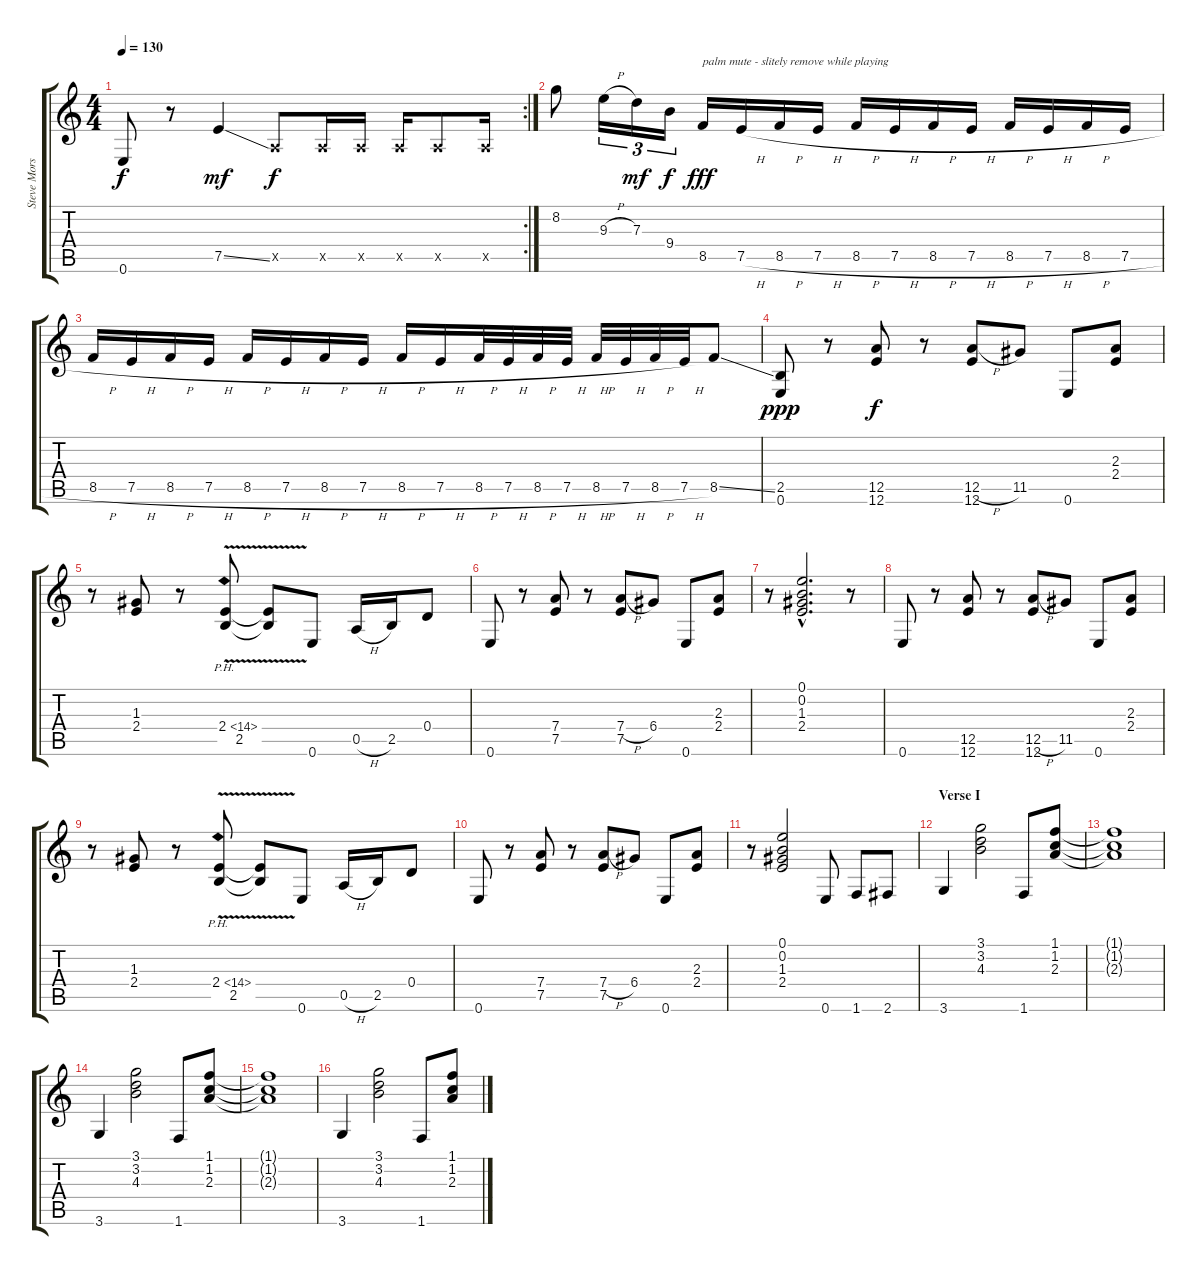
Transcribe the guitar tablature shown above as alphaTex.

\track ("Steve Morse - Distortion" "Steve Mors") {instrument distortionguitar}
\staff {score tabs}
\tuning (E4 B3 G3 D3 A2 E2) {hide}
\rc 2
\ts (4 4)
\tempo 130
\clef g2
\ks c
0.6.8{dy f instrument slapbass1} r.8 7.5{ss}.4{dy mf} 0.5{x}.8{dy f instrument distortionguitar} 0.5{x}.16 0.5{x}.16 0.5{x}.16 0.5{x}.8 0.5{x}.16 |
8.2.8 9.3{h}.16{tu (3 2)} 7.3.16{tu (3 2) dy mf} 9.4.16{tu (3 2) dy f} 8.5.16{txt "palm mute - slitely remove while playing " dy fff volume 9} 7.5{h}.16{volume 16} 8.5{h}.16 7.5{h}.16 8.5{h}.16 7.5{h}.16 8.5{h}.16 7.5{h}.16 8.5{h}.16 7.5{h}.16 8.5{h}.16 7.5{h}.16 |
8.5{h}.16 7.5{h}.16 8.5{h}.16 7.5{h}.16 8.5{h}.16 7.5{h}.16 8.5{h}.16 7.5{h}.16 8.5{h}.16 7.5{h}.16 8.5{h}.32 7.5{h}.32 8.5{h}.32 7.5{h}.32 8.5{h}.32 7.5{h}.32 8.5{h}.32 7.5{h}.32 8.5{ss}.8 |
(2.5 0.6).8{dy ppp} r.8 (12.5 12.6).8{dy f} r.8 (12.5{h} 12.6).8 11.5.8 0.6.8 (2.3 2.4).8 |
r.8 (1.3 2.4).8 r.8 (2.4{ph 12} 2.5{v}).8 (2.4{t} 2.5{t}).8 0.6.8 0.5{h}.16 2.5.16 0.4.8 |
0.6.8 r.8 (7.4 7.5).8 r.8 (7.4{h} 7.5).8 6.4.8 0.6.8 (2.3 2.4).8 |
r.8 (0.1{hac} 0.2{hac} 1.3{hac} 2.4{hac}).2{d} r.8 |
0.6.8 r.8 (12.5 12.6).8 r.8 (12.5{h} 12.6).8 11.5.8 0.6.8 (2.3 2.4).8 |
r.8 (1.3 2.4).8 r.8 (2.4{ph 12} 2.5{v}).8 (2.4{t} 2.5{t}).8 0.6.8 0.5{h}.16 2.5.16 0.4.8 |
0.6.8 r.8 (7.4 7.5).8 r.8 (7.4{h} 7.5).8 6.4.8 0.6.8 (2.3 2.4).8 |
r.8 (0.1 0.2 1.3 2.4).2 0.6.8 1.6.8 2.6.8 |
\section ("" "Verse I")
3.6.4 (3.1 3.2 4.3).2 1.6.8 (1.1 1.2 2.3).8 |
(1.1{t} 1.2{t} 2.3{t}).1 |
3.6.4 (3.1 3.2 4.3).2 1.6.8 (1.1 1.2 2.3).8 |
(1.1{t} 1.2{t} 2.3{t}).1 |
3.6.4 (3.1 3.2 4.3).2 1.6.8 (1.1 1.2 2.3).8
